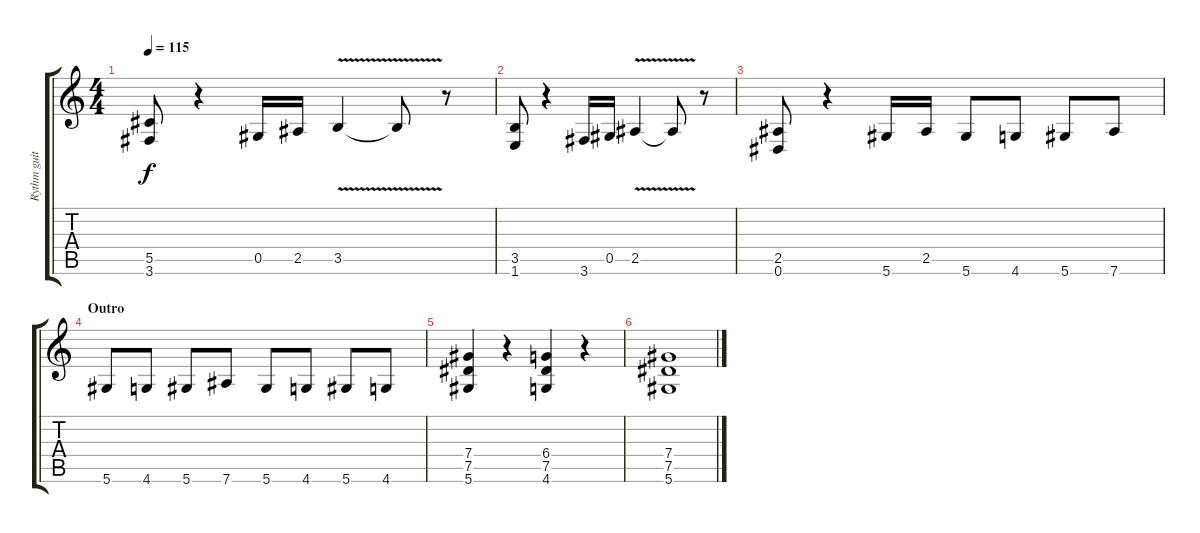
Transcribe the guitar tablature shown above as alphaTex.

\track ("Rythm guitar" "Rythm guit") {instrument overdrivenguitar}
\staff {score tabs}
\tuning (Eb4 Bb3 Gb3 Db3 Ab2 Eb2) {hide}
\ts (4 4)
\tempo 115
\clef g2
\ks c
(5.5 3.6).8{dy f} r.4 0.5.16 2.5.16 3.5{v}.4 3.5{t}.8 r.8 |
(3.5 1.6).8 r.4 3.6.16 0.5.16 2.5{v}.4 2.5{t}.8 r.8 |
(2.5 0.6).8 r.4 5.6.16 2.5.16 5.6.8 4.6.8 5.6.8 7.6.8 |
\section ("" "Outro")
5.6.8 4.6.8 5.6.8 7.6.8 5.6.8 4.6.8 5.6.8 4.6.8 |
(7.4 7.5 5.6).4 r.4 (6.4 7.5 4.6).4 r.4 |
(7.4 7.5 5.6).1
